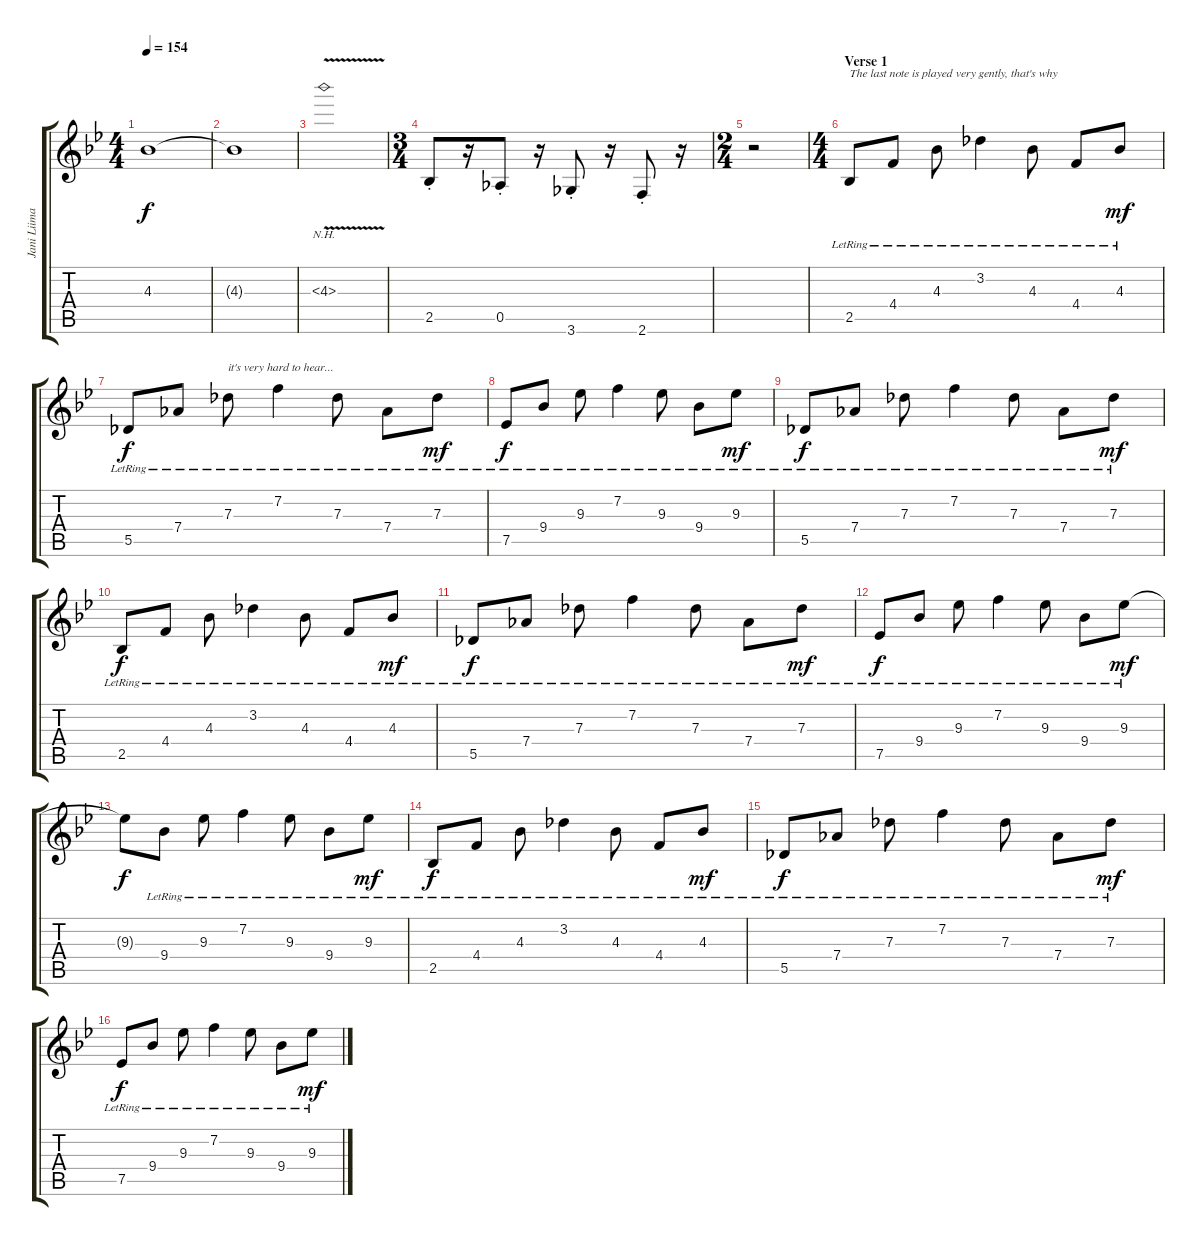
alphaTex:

\track ("Jani Liimatainen" "Jani Liima") {instrument distortionguitar}
\staff {score tabs}
\tuning (Eb4 Bb3 Gb3 Db3 Ab2 Eb2) {hide}
\ts (4 4)
\tempo 154
\clef g2
\ks gminor
4.3.1{dy f} |
4.3{t}.1 |
4.3{nh v}.1 |
\ts (3 4)
2.5{st}.8 r.16 0.5{st}.8 r.16 3.6{st}.8 r.16 2.6{st}.8 r.16 |
\ts (2 4)
r.2 |
\ts (4 4)
\section ("" "Verse 1")
2.5{lr}.8{txt "The last note is played very gently, that's why " volume 11 instrument electricguitarclean} 4.4{lr}.8 4.3{lr}.8 3.2{lr}.4 4.3{lr}.8 4.4{lr}.8 4.3{lr}.8{dy mf} |
5.5{lr}.8{dy f} 7.4{lr}.8 7.3{lr}.8{txt "it's very hard to hear..."} 7.2{lr}.4 7.3{lr}.8 7.4{lr}.8 7.3{lr}.8{dy mf} |
7.5{lr}.8{dy f} 9.4{lr}.8 9.3{lr}.8 7.2{lr}.4 9.3{lr}.8 9.4{lr}.8 9.3{lr}.8{dy mf} |
5.5{lr}.8{dy f} 7.4{lr}.8 7.3{lr}.8 7.2{lr}.4 7.3{lr}.8 7.4{lr}.8 7.3{lr}.8{dy mf} |
2.5{lr}.8{dy f instrument electricguitarclean} 4.4{lr}.8 4.3{lr}.8 3.2{lr}.4 4.3{lr}.8 4.4{lr}.8 4.3{lr}.8{dy mf} |
5.5{lr}.8{dy f} 7.4{lr}.8 7.3{lr}.8 7.2{lr}.4 7.3{lr}.8 7.4{lr}.8 7.3{lr}.8{dy mf} |
7.5{lr}.8{dy f} 9.4{lr}.8 9.3{lr}.8 7.2{lr}.4 9.3{lr}.8 9.4{lr}.8 9.3{lr}.8{dy mf} |
9.3{t}.8{dy f} 9.4{lr}.8 9.3{lr}.8 7.2{lr}.4 9.3{lr}.8 9.4{lr}.8 9.3{lr}.8{dy mf} |
2.5{lr}.8{dy f volume 11 instrument electricguitarclean} 4.4{lr}.8 4.3{lr}.8 3.2{lr}.4 4.3{lr}.8 4.4{lr}.8 4.3{lr}.8{dy mf} |
5.5{lr}.8{dy f} 7.4{lr}.8 7.3{lr}.8 7.2{lr}.4 7.3{lr}.8 7.4{lr}.8 7.3{lr}.8{dy mf} |
7.5{lr}.8{dy f} 9.4{lr}.8 9.3{lr}.8 7.2{lr}.4 9.3{lr}.8 9.4{lr}.8 9.3{lr}.8{dy mf}
